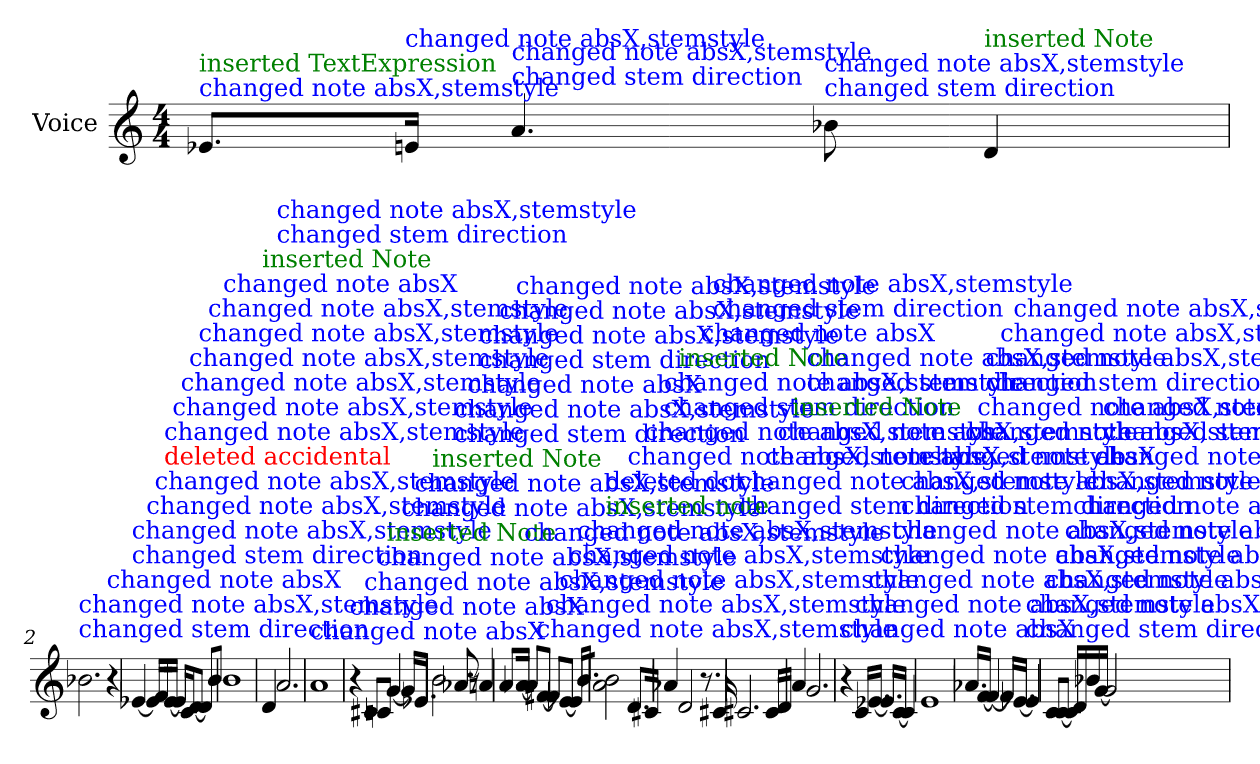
**kern
*part1
*staff1
*I"Voice
*I'Voice
*clefG2
*M4/4
=1
!LO:TX:color=#0000FF:t=changed note absX,stemstyle
!LO:TX:color=#008000:t=inserted TextExpression
8.e-Xi/L
!LO:TX:color=#0000FF:t=changed note absX,stemstyle
16eni/Jk
!LO:TX:color=#0000FF:t=changed stem direction
!LO:TX:color=#0000FF:t=changed note absX,stemstyle
4.ai/
!LO:TX:color=#0000FF:t=changed stem direction
!LO:TX:color=#0000FF:t=changed note absX,stemstyle
8b-Xi\
!LO:TX:color=#008000:t=inserted Note
4dj/
=2
!LO:TX:color=#0000FF:t=changed stem direction
!LO:TX:color=#0000FF:t=changed note absX,stemstyle
2.b-Xi\
!LO:TX:color=#0000FF:t=changed note absX
4r
=3
!LO:TX:color=#0000FF:t=changed stem direction
!LO:TX:color=#0000FF:t=changed note absX,stemstyle
[<4e-Xi/
!LO:TX:color=#0000FF:t=changed note absX,stemstyle
16e-i/KL]
!LO:TX:color=#0000FF:t=changed note absX,stemstyle
8fi/
!LO:TX:color=#FF0000:t=deleted accidental
!LO:TX:color=#0000FF:t=changed note absX,stemstyle
[<16e-i/Jk
!LO:TX:color=#0000FF:t=changed note absX,stemstyle
16e-i/LL]
!LO:TX:color=#0000FF:t=changed note absX,stemstyle
16ci/J
!LO:TX:color=#0000FF:t=changed note absX,stemstyle
[<8di/J
!LO:TX:color=#0000FF:t=changed note absX,stemstyle
8di/L]
!LO:TX:color=#0000FF:t=changed note absX,stemstyle
8bi/J
=4
!LO:TX:color=#0000FF:t=changed note absX
1bi
=5
!LO:TX:color=#008000:t=inserted Note
4dj/
!LO:TX:color=#0000FF:t=changed stem direction
!LO:TX:color=#0000FF:t=changed note absX,stemstyle
2.ai/
=6
!LO:TX:color=#0000FF:t=changed note absX
1ai
=7
!LO:TX:color=#0000FF:t=changed note absX
4r
!LO:TX:color=#0000FF:t=changed note absX,stemstyle
8c#Xi/L
!LO:TX:color=#0000FF:t=changed note absX,stemstyle
8cni/J
!LO:TX:color=#008000:t=inserted Note
[<4gj/
!LO:TX:color=#0000FF:t=changed note absX,stemstyle
16gi/KL]
!LO:TX:color=#0000FF:t=changed note absX,stemstyle
8.e-Xi/J
=8
!LO:TX:color=#008000:t=inserted Note
2bj\
!LO:TX:color=#0000FF:t=changed stem direction
!LO:TX:color=#0000FF:t=changed note absX,stemstyle
8a-Xi/
!LO:TX:color=#0000FF:t=changed note absX
8r
!LO:TX:color=#0000FF:t=changed stem direction
!LO:TX:color=#0000FF:t=changed note absX,stemstyle
4ani/
!!LO:LB:g=z
=9
!LO:TX:color=#0000FF:t=changed note absX,stemstyle
8.ai/L
!LO:TX:color=#0000FF:t=changed note absX,stemstyle
[<16a-Xi/Jk
!LO:TX:color=#0000FF:t=changed note absX,stemstyle
8a-i/L]
!LO:TX:color=#0000FF:t=changed note absX,stemstyle
[<8f#Xi/J
!LO:TX:color=#0000FF:t=changed note absX,stemstyle
8f#i/L]
!LO:TX:color=#0000FF:t=changed note absX,stemstyle
[<8e-Xi/J
!LO:TX:color=#0000FF:t=changed note absX,stemstyle
16e-i/KL]
!LO:TX:color=#0000FF:t=changed note absX,stemstyle
8.bi/J
=10
!LO:TX:color=#008000:t=inserted note
!LO:TX:color=#0000FF:t=deleted dot
2ai\ 2b-Xi\
!LO:TX:color=#0000FF:t=changed note absX,stemstyle
8.di/L
!LO:TX:color=#0000FF:t=changed note absX,stemstyle
16c#Xi/Jk
=11
!LO:TX:color=#0000FF:t=changed stem direction
!LO:TX:color=#0000FF:t=changed note absX,stemstyle
4a-Xi/
!LO:TX:color=#008000:t=inserted Note
2dj/
!LO:TX:color=#0000FF:t=changed note absX
8.r
!LO:TX:color=#0000FF:t=changed stem direction
!LO:TX:color=#0000FF:t=changed note absX,stemstyle
16c#Xi/
=12
!LO:TX:color=#0000FF:t=changed stem direction
!LO:TX:color=#0000FF:t=changed note absX,stemstyle
2.c#Xi/
!LO:TX:color=#0000FF:t=changed note absX,stemstyle
8.c#i/L
!LO:TX:color=#0000FF:t=changed note absX,stemstyle
16di/Jk
=13
!LO:TX:color=#008000:t=inserted Note
4aj/
!LO:TX:color=#0000FF:t=changed stem direction
!LO:TX:color=#0000FF:t=changed note absX,stemstyle
2.gi/
=14
!LO:TX:color=#0000FF:t=changed note absX
4r
!LO:TX:color=#0000FF:t=changed note absX,stemstyle
16ci/KL
!LO:TX:color=#0000FF:t=changed note absX,stemstyle
[<8.e-Xi/J
!LO:TX:color=#0000FF:t=changed note absX,stemstyle
8.e-i/L]
!LO:TX:color=#0000FF:t=changed note absX,stemstyle
[<16ci/Jk
!LO:TX:color=#0000FF:t=changed stem direction
!LO:TX:color=#0000FF:t=changed note absX,stemstyle
4ci/]
=15
!LO:TX:color=#0000FF:t=changed note absX
1ei
!!LO:LB:g=z
=16
!LO:TX:color=#0000FF:t=changed note absX,stemstyle
8.a-Xi/L
!LO:TX:color=#0000FF:t=changed note absX,stemstyle
[<16fi/Jk
!LO:TX:color=#0000FF:t=changed stem direction
!LO:TX:color=#0000FF:t=changed note absX,stemstyle
4fi/_
!LO:TX:color=#0000FF:t=changed note absX,stemstyle
16fi/KL]
!LO:TX:color=#0000FF:t=changed note absX,stemstyle
[<8.e-Xi/J
!LO:TX:color=#0000FF:t=changed stem direction
!LO:TX:color=#0000FF:t=changed note absX,stemstyle
4e-i/]
=17
!LO:TX:color=#0000FF:t=changed note absX,stemstyle
8ci/L
!LO:TX:color=#0000FF:t=changed note absX,stemstyle
[<8ci/J
!LO:TX:color=#0000FF:t=changed note absX,stemstyle
16ci/LL]
!LO:TX:color=#0000FF:t=changed note absX,stemstyle
16di/
!LO:TX:color=#0000FF:t=changed note absX,stemstyle
16b-Xi/
!LO:TX:color=#0000FF:t=changed note absX,stemstyle
[<16gi/JJ
!LO:TX:color=#0000FF:t=changed stem direction
!LO:TX:color=#0000FF:t=changed note absX,stemstyle
2gi/]
=
*-
